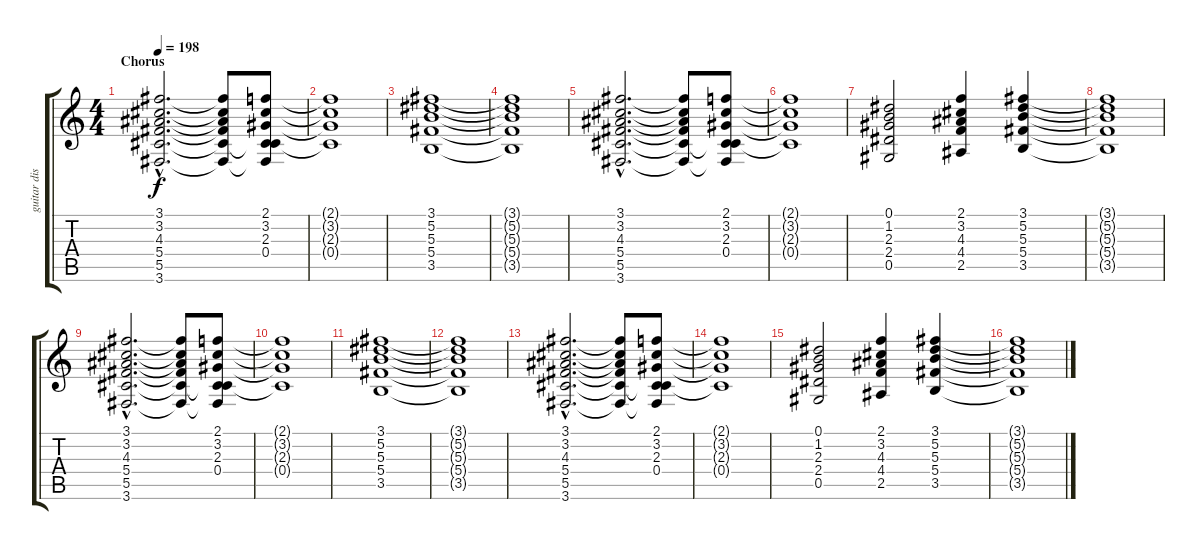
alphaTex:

\track ("guitar dist." "guitar dis") {instrument distortionguitar}
\staff {score tabs}
\tuning (Eb4 Bb3 Gb3 Db3 Ab2 Eb2) {hide}
\ts (4 4)
\section ("" "Chorus")
\tempo 198
\clef g2
\ks c
(3.1{hac} 3.2{hac} 4.3{hac} 5.4{hac} 5.5{hac} 3.6{hac}).2{d dy f} (3.1{t} 3.2{t} 4.3{t} 5.4{t} 5.5{t} 3.6{t}).8 (2.1 3.2 2.3 0.4 5.5{t} 3.6{t}).8 |
(2.1{t} 3.2{t} 2.3{t} 0.4{t}).1 |
(3.1 5.2 5.3 5.4 3.5).1 |
(3.1{t} 5.2{t} 5.3{t} 5.4{t} 3.5{t}).1 |
(3.1{hac} 3.2{hac} 4.3{hac} 5.4{hac} 5.5{hac} 3.6{hac}).2{d} (3.1{t} 3.2{t} 4.3{t} 5.4{t} 5.5{t} 3.6{t}).8 (2.1 3.2 2.3 0.4 5.5{t} 3.6{t}).8 |
(2.1{t} 3.2{t} 2.3{t} 0.4{t}).1 |
(0.1 1.2 2.3 2.4 0.5).2 (2.1 3.2 4.3 4.4 2.5).4 (3.1 5.2 5.3 5.4 3.5).4 |
(3.1{t} 5.2{t} 5.3{t} 5.4{t} 3.5{t}).1 |
(3.1{hac} 3.2{hac} 4.3{hac} 5.4{hac} 5.5{hac} 3.6{hac}).2{d} (3.1{t} 3.2{t} 4.3{t} 5.4{t} 5.5{t} 3.6{t}).8 (2.1 3.2 2.3 0.4 5.5{t} 3.6{t}).8 |
(2.1{t} 3.2{t} 2.3{t} 0.4{t}).1 |
(3.1 5.2 5.3 5.4 3.5).1 |
(3.1{t} 5.2{t} 5.3{t} 5.4{t} 3.5{t}).1 |
(3.1{hac} 3.2{hac} 4.3{hac} 5.4{hac} 5.5{hac} 3.6{hac}).2{d} (3.1{t} 3.2{t} 4.3{t} 5.4{t} 5.5{t} 3.6{t}).8 (2.1 3.2 2.3 0.4 5.5{t} 3.6{t}).8 |
(2.1{t} 3.2{t} 2.3{t} 0.4{t}).1 |
(0.1 1.2 2.3 2.4 0.5).2 (2.1 3.2 4.3 4.4 2.5).4 (3.1 5.2 5.3 5.4 3.5).4 |
(3.1{t} 5.2{t} 5.3{t} 5.4{t} 3.5{t}).1
